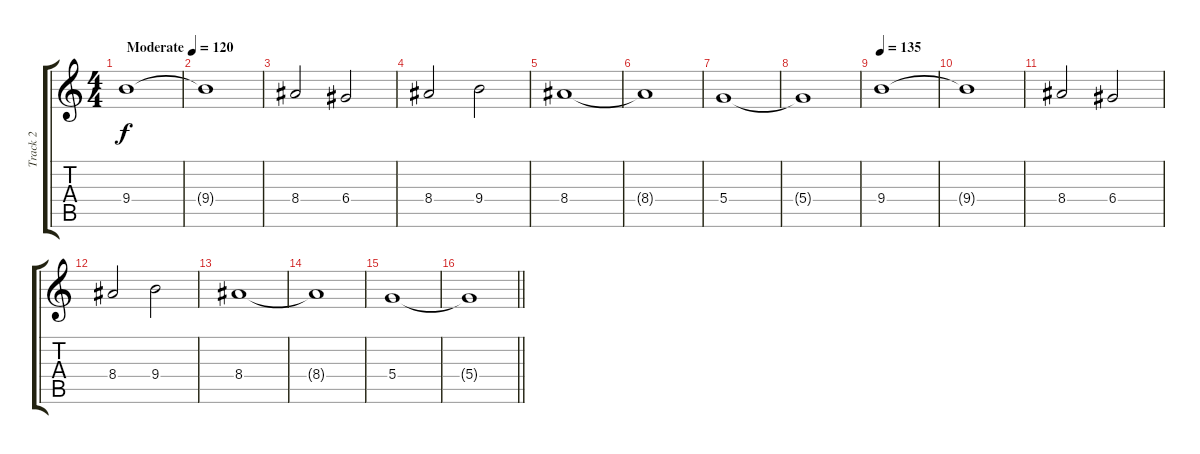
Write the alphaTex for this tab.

\track ("Track 2" "Track 2") {instrument overdrivenguitar}
\staff {score tabs}
\tuning (E4 B3 G3 D3 A2 E2) {hide}
\ts (4 4)
\tempo (120 "Moderate")
\tempo 135
\tempo (120 "Moderate")
\clef g2
\ks c
9.4.1{dy f instrument overdrivenguitar} |
9.4{t}.1 |
8.4.2 6.4.2 |
8.4.2 9.4.2 |
8.4.1 |
8.4{t}.1 |
5.4.1 |
5.4{t}.1 |
\tempo 135
9.4.1 |
9.4{t}.1 |
8.4.2 6.4.2 |
8.4.2 9.4.2 |
8.4.1 |
8.4{t}.1 |
5.4.1 |
\barLineRight lightlight
5.4{t}.1
